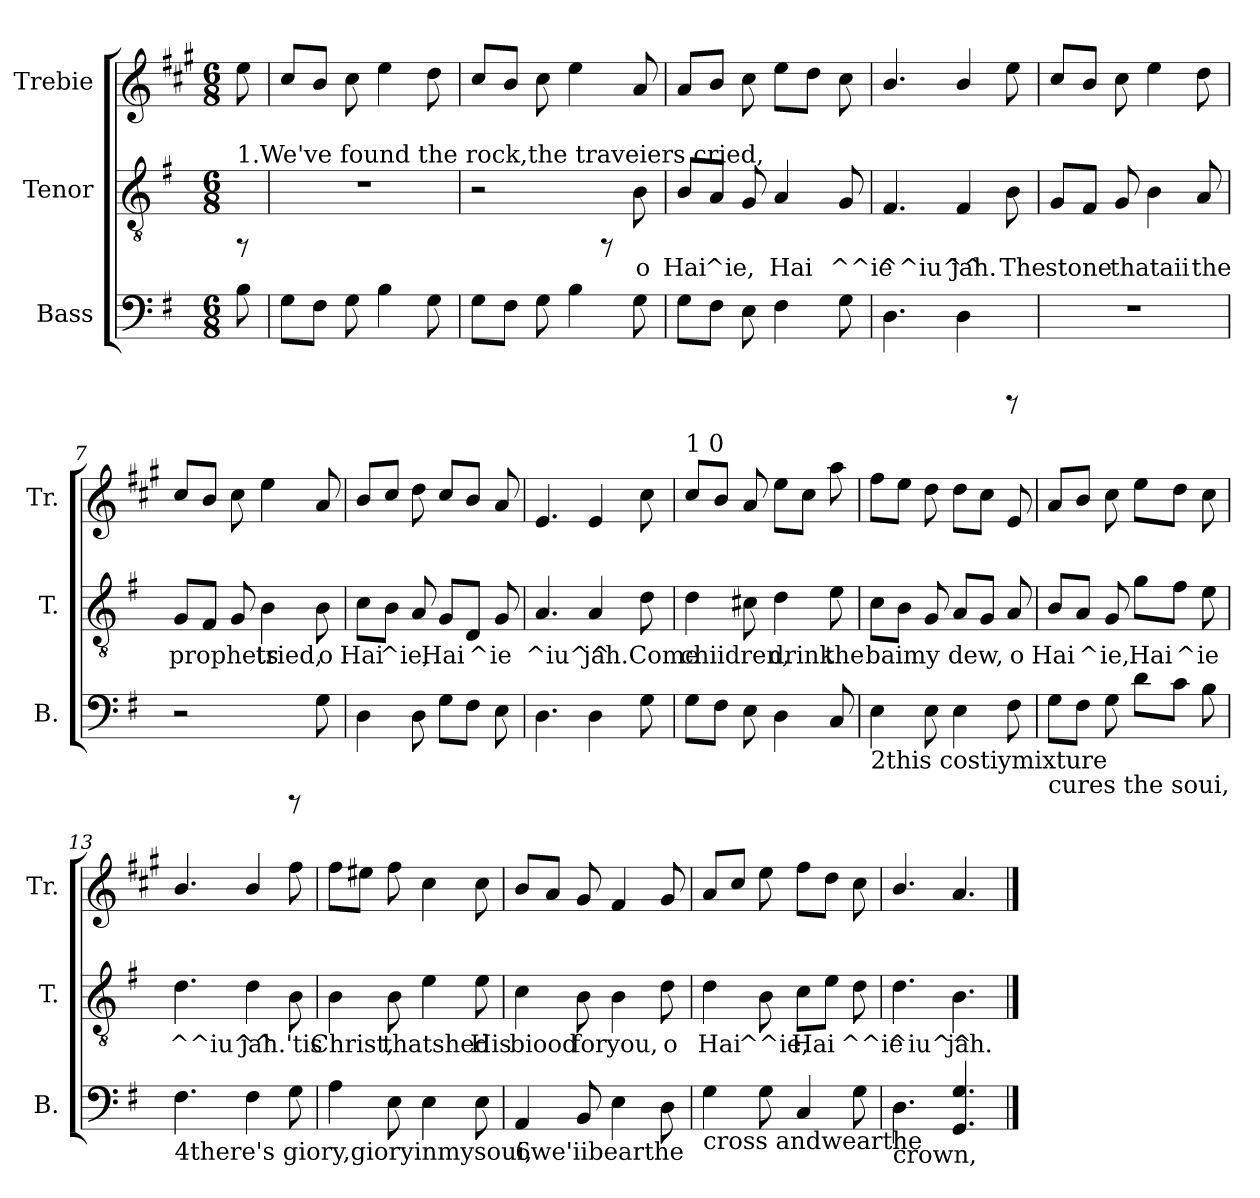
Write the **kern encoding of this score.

**kern	**kern	**text	**kern
*part3	*part2	*part2	*part1
*staff3	*staff2	*staff2	*staff1
*I"Bass	*I"Tenor	*	*I"Trebie
*I'B.	*I'T.	*	*I'Tr.
!!LO:PB:g=z
*stria5	*stria5	*	*stria5
*clefF4	*clefGv2	*	*clefG2
*	*	*	*ITrd1c2
*k[f#]	*k[f#]	*	*k[f#]
*G:	*G:	*	*G:
*M6/8	*M6/8	*	*M6/8
=1	=1	=1	=1
!	!LO:TX:a:t=1.We've found the rock,the traveiers cried,	!	!
8B\	8rEE	.	8dd\
=2	=2	=2	=2
8G\L	2.r	.	8b/L
8F#\J	.	.	8a/J
8G\	.	.	8b\
4B\	.	.	4dd\
8G\	.	.	8cc\
=3	=3	=3	=3
8G\L	2r	.	8b/L
8F#\J	.	.	8a/J
8G\	.	.	8b\
4B\	.	.	4dd\
.	8rEE	.	.
!	!	!LO:LY:b:cj	!
8G\	8B\	o	8g/
=4	=4	=4	=4
!	!	!LO:LY:b:cj	!
8G\L	8B/L	Hai	8g/L
!	!	!LO:LY:b:cj	!
8F#\J	8A/J	^ie,	8a/J
!	!	!LO:LY:b:cj	!
8E\	8G/	.	8b\
!	!	!LO:LY:b:cj	!
4F#\	4A/	Hai	8dd\L
.	.	.	8cc\J
!	!	!LO:LY:b:cj	!
8G\	8G/	^^ie	8b\
=5	=5	=5	=5
!	!	!LO:LY:b:cj	!
4.D\	4.F#/	^^iu^^	4.a>/
!	!	!LO:LY:b:cj	!
4D\	4F#/	jah.	4a/
!	!	!LO:LY:b:cj	!
8rBBBB	8B\	The	8dd\
=6	=6	=6	=6
!	!	!LO:LY:b:cj	!
2.r	8G/L	stone	8b/L
!	!	!LO:LY:b:cj	!
.	8F#/J	.	8a/J
!	!	!LO:LY:b:cj	!
.	8G/	thataii	8b\
!	!	!LO:LY:b:cj	!
.	4B\	.	4dd\
!	!	!LO:LY:b:cj	!
.	8A/	the	8cc\
=7	=7	=7	=7
!	!	!LO:LY:b:cj	!
2r	8G/L	prophets	8b/L
!	!	!LO:LY:b:cj	!
.	8F#/J	.	8a/J
!	!	!LO:LY:b:cj	!
.	8G/	.	8b\
!	!	!LO:LY:b:cj	!
.	4B\	tried,	4dd\
8rBBBB	.	.	.
!	!	!LO:LY:b:cj	!
8G\	8B\	o	8g/
=8	=8	=8	=8
!	!	!LO:LY:b:cj	!
4D\	8c\L	Hai	8a/L
!	!	!LO:LY:b:cj	!
.	8B\J	^ie,	8b/J
!	!	!LO:LY:b:cj	!
8D\	8A/	.	8cc\
!	!	!LO:LY:b:cj	!
8G\L	8G/L	Hai	8b/L
!	!	!LO:LY:b:cj	!
8F#\J	8D/J	^	8a/J
!	!	!LO:LY:b:cj	!
8E\	8G/	ie	8g/
=9	=9	=9	=9
!	!	!LO:LY:b:cj	!
4.D\	4.A/	^iu^^	4.d/
!	!	!LO:LY:b:cj	!
4D\	4A/	jah.Come	4d/
!	!	!LO:LY:b:cj	!
8G\	8d\	.	8b\
!!LO:LB:g=z
=10	=10	=10	=10
!	!	!	!LO:TX:a:t=1 0
!	!	!LO:LY:b:cj	!
8G\L	4d\	chiidren,	8b/L
8F#\J	.	.	8a/J
!	!	!LO:LY:b:cj	!
8E\	8c#X\	.	8g/
!	!	!LO:LY:b:cj	!
4D\	4d\	drink	8dd\L
.	.	.	8b\J
!	!	!LO:LY:b:cj	!
8C/	8e\	the	8gg\
=11	=11	=11	=11
!LO:TX:b:t=2this costiymixture	!	!	!
!	!	!LO:LY:b:cj	!
4E\	8c\L	baimy	8ee\L
!	!	!LO:LY:b:cj	!
.	8B\J	.	8dd\J
!	!	!LO:LY:b:cj	!
8E\	8G/	.	8cc\
!	!	!LO:LY:b:cj	!
4E\	8A/L	dew,	8cc\L
!	!	!LO:LY:b:cj	!
.	8G/J	.	8b\J
!	!	!LO:LY:b:cj	!
8F#\	8A/	o	8d/
=12	=12	=12	=12
!LO:TX:b:t=cures the soui,	!	!	!
!	!	!LO:LY:b:cj	!
8G\L	8B/L	Hai	8g/L
!	!	!LO:LY:b:cj	!
8F#\J	8A/J	^	8a/J
!	!	!LO:LY:b:cj	!
8G\	8G/	ie,	8b\
!	!	!LO:LY:b:cj	!
8d\L	8g\L	Hai	8dd\L
!	!	!LO:LY:b:cj	!
8c\J	8f#\J	^	8cc\J
!	!	!LO:LY:b:cj	!
8B\	8e\	ie	8b\
=13	=13	=13	=13
!LO:TX:b:t=4there's giory,gioryinmysoui,	!	!	!
!	!	!LO:LY:b:cj	!
4.F#\	4.d\	^^iu^^	4.a/
!	!	!LO:LY:b:cj	!
4F#\	4d\	jah.'tis	4a/
!	!	!LO:LY:b:cj	!
8G\	8B\	.	8ee\
=14	=14	=14	=14
!	!	!LO:LY:b:cj	!
4A\	4B\	Christ,	8ee\L
.	.	.	8dd#X\J
!	!	!LO:LY:b:cj	!
8E\	8B\	thatshed	8ee\
!	!	!LO:LY:b:cj	!
4E\	4e\	.	4b\
!	!	!LO:LY:b:cj	!
8E\	8e\	His	8b>\
=15	=15	=15	=15
!LO:TX:b:t=6we'iibearthe	!	!	!
!	!	!LO:LY:b:cj	!
4AA/	4c\	biood	8a>/L
.	.	.	8g/J
!	!	!LO:LY:b:cj	!
8BB/	8B\	for	8f#/
!	!	!LO:LY:b:cj	!
4E\	4B\	you,	4e/
!	!	!LO:LY:b:cj	!
8D\	8d\	o	8f#/
=16	=16	=16	=16
!LO:TX:b:t=cross andwearthe	!	!	!
!	!	!LO:LY:b:cj	!
4G\	4d\	Hai	8g/L
.	.	.	8b/J
!	!	!LO:LY:b:cj	!
8G\	8B\	^^ie,	8dd\
!	!	!LO:LY:b:cj	!
4C/	8c\L	Hai	8ee\L
!	!	!LO:LY:b:cj	!
.	8e\J	.	8cc\J
!	!	!LO:LY:b:cj	!
8G\	8d\	^^ie	8b\
=17	=17	=17	=17
!LO:TX:b:t=crown,	!	!	!
!	!	!LO:LY:b:cj	!
4.D\	4.d\	^iu^^	4.a/
!	!	!LO:LY:b:cj	!
4.G/ 4.GG/	4.B\	jah.	4.g/
==	==	==	==
*-	*-	*-	*-
